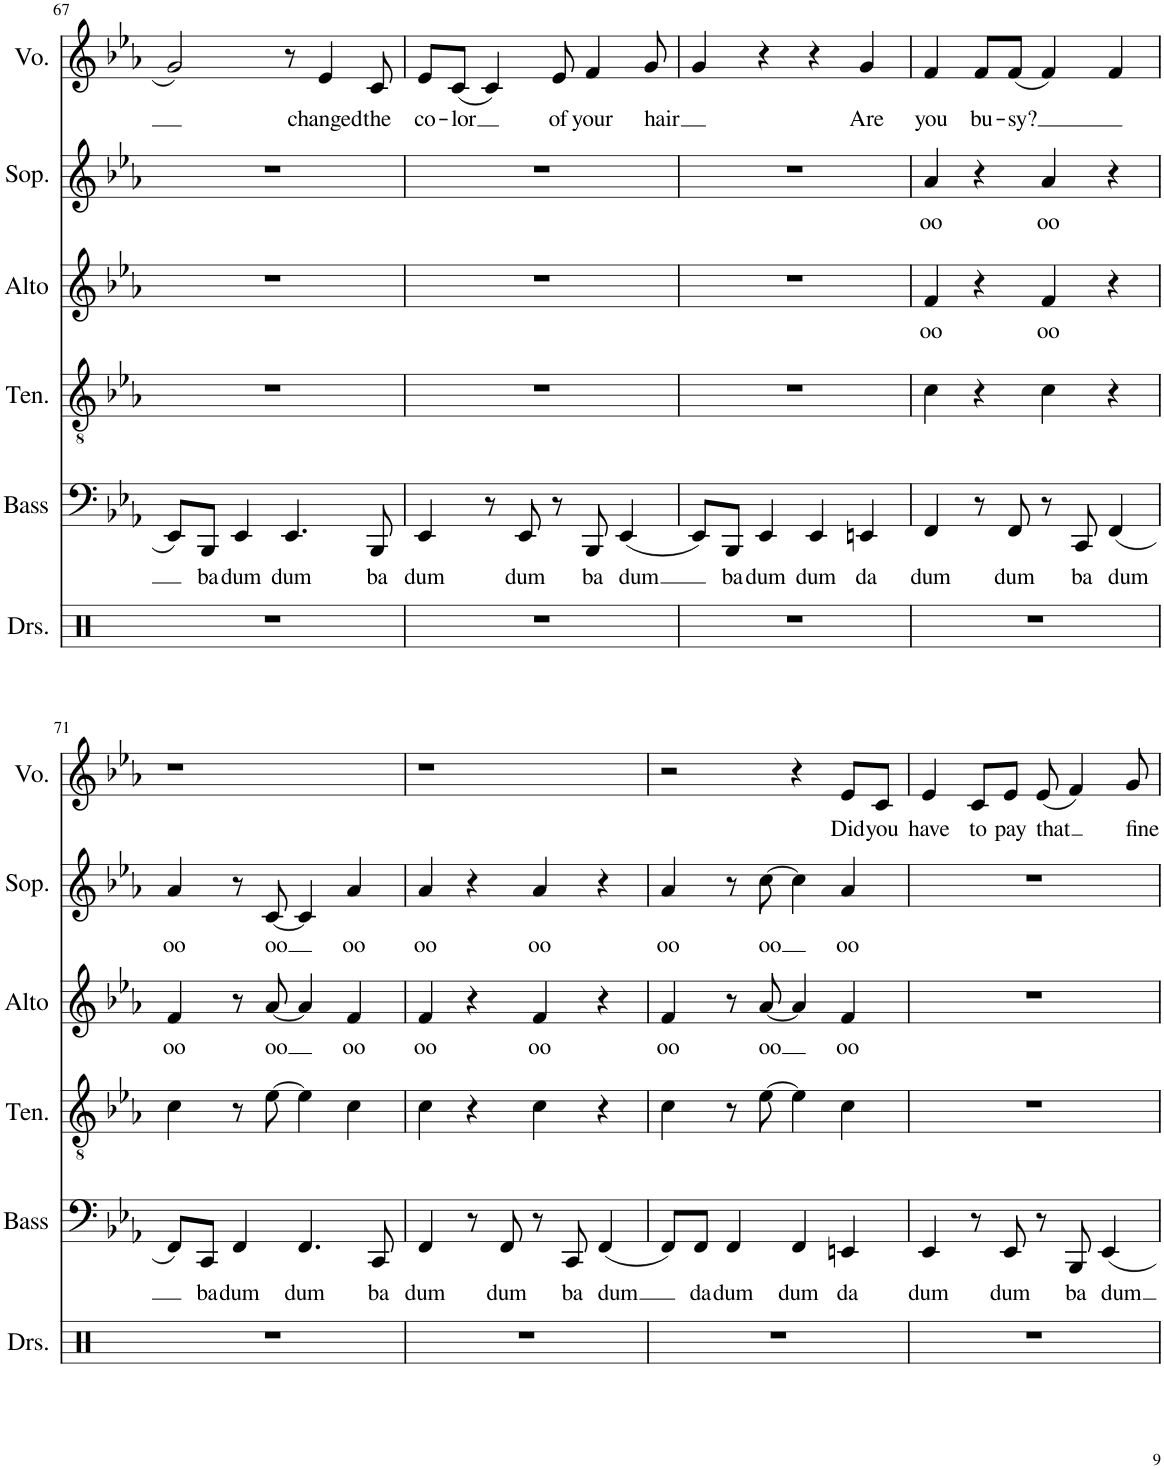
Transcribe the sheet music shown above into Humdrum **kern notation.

**kern	**kern	**text	**kern	**kern	**text	**kern	**text	**kern	**text
*part6	*part5	*part5	*part4	*part3	*part3	*part2	*part2	*part1	*part1
*staff6	*staff5	*staff5	*staff4	*staff3	*staff3	*staff2	*staff2	*staff1	*staff1
*I"Drumset	*I"Bass	*	*I"Tenor	*I"Alto	*	*I"Soprano	*	*I"Voice	*
*I'Drs.	*I'Bass	*	*I'Ten.	*I'Alto	*	*I'Sop.	*	*I'Vo.	*
!!LO:PB:g=z
*clefX	*clefF4	*	*clefGv2	*clefG2	*	*clefG2	*	*clefG2	*
*k[b-e-a-]	*k[b-e-a-]	*	*k[b-e-a-]	*k[b-e-a-]	*	*k[b-e-a-]	*	*k[b-e-a-]	*
*M2/2	*M2/2	*	*M2/2	*M2/2	*	*M2/2	*	*M2/2	*
*met(c|)	*met(c|)	*	*met(c|)	*met(c|)	*	*met(c|)	*	*met(c|)	*
=67	=67	=67	=67	=67	=67	=67	=67	=67	=67
1r	8EE-/L	.	1r	1r	.	1r	.	2g/	.
!	!	!LO:LY:b	!	!	!	!	!	!	!
.	8BBB-/J	ba	.	.	.	.	.	.	.
!	!	!LO:LY:b	!	!	!	!	!	!	!
.	4EE-/	dum	.	.	.	.	.	.	.
!	!	!LO:LY:b	!	!	!	!	!	!	!
.	4.EE-/	dum	.	.	.	.	.	8r	.
!	!	!	!	!	!	!	!	!	!LO:LY:b
.	.	.	.	.	.	.	.	4e-/	changed
!	!	!LO:LY:b	!	!	!	!	!	!	!LO:LY:b
.	8BBB-/	ba	.	.	.	.	.	8c/	the
=68	=68	=68	=68	=68	=68	=68	=68	=68	=68
!	!	!LO:LY:b	!	!	!	!	!	!	!LO:LY:b
1r	4EE-/	dum	1r	1r	.	1r	.	8e-/L	co-
!	!	!	!	!	!	!	!	!	!LO:LY:b
.	.	.	.	.	.	.	.	(8c/J	-lor
.	8r	.	.	.	.	.	.	4c/)	.
!	!	!LO:LY:b	!	!	!	!	!	!	!
.	8EE-/	dum	.	.	.	.	.	.	.
!	!	!	!	!	!	!	!	!	!LO:LY:b
.	8r	.	.	.	.	.	.	8e-/	of
!	!	!LO:LY:b	!	!	!	!	!	!	!LO:LY:b
.	8BBB-/	ba	.	.	.	.	.	4f/	your
!	!	!LO:LY:b	!	!	!	!	!	!	!
.	(4EE-/	dum	.	.	.	.	.	.	.
!	!	!	!	!	!	!	!	!	!LO:LY:b
.	.	.	.	.	.	.	.	8g/	hair
=69	=69	=69	=69	=69	=69	=69	=69	=69	=69
1r	8EE-/L)	.	1r	1r	.	1r	.	4g/	.
!	!	!LO:LY:b	!	!	!	!	!	!	!
.	8BBB-/J	ba	.	.	.	.	.	.	.
!	!	!LO:LY:b	!	!	!	!	!	!	!
.	4EE-/	dum	.	.	.	.	.	4r	.
!	!	!LO:LY:b	!	!	!	!	!	!	!
.	4EE-/	dum	.	.	.	.	.	4r	.
!	!	!LO:LY:b	!	!	!	!	!	!	!LO:LY:b
.	4EEn/	da	.	.	.	.	.	4g/	Are
=70	=70	=70	=70	=70	=70	=70	=70	=70	=70
!	!	!LO:LY:b	!	!	!LO:LY:b	!	!LO:LY:b	!	!LO:LY:b
1r	4FF/	dum	4c\	4f/	oo	4a-/	oo	4f/	you
!	!	!	!	!	!	!	!	!	!LO:LY:b
.	8r	.	4r	4r	.	4r	.	8f/L	bu-
!	!	!LO:LY:b	!	!	!	!	!	!	!LO:LY:b
.	8FF/	dum	.	.	.	.	.	(8f/J	-sy?
!	!	!	!	!	!LO:LY:b	!	!LO:LY:b	!	!
.	8r	.	4c\	4f/	oo	4a-/	oo	4f/)	.
!	!	!LO:LY:b	!	!	!	!	!	!	!
.	8CC/	ba	.	.	.	.	.	.	.
!	!	!LO:LY:b	!	!	!	!	!	!	!
.	(4FF/	dum	4r	4r	.	4r	.	4f/	.
!!LO:LB:g=z
=71	=71	=71	=71	=71	=71	=71	=71	=71	=71
!	!	!	!	!	!LO:LY:b	!	!LO:LY:b	!	!
1r	8FF/L)	.	4c\	4f/	oo	4a-/	oo	1r	.
!	!	!LO:LY:b	!	!	!	!	!	!	!
.	8CC/J	ba	.	.	.	.	.	.	.
!	!	!LO:LY:b	!	!	!	!	!	!	!
.	4FF/	dum	8r	8r	.	8r	.	.	.
!	!	!	!	!	!LO:LY:b	!	!LO:LY:b	!	!
.	.	.	[8e-\	[8a-/	oo	[8c/	oo	.	.
!	!	!LO:LY:b	!	!	!	!	!	!	!
.	4.FF/	dum	4e-\]	4a-/]	.	4c/]	.	.	.
!	!	!	!	!	!LO:LY:b	!	!LO:LY:b	!	!
.	.	.	4c\	4f/	oo	4a-/	oo	.	.
!	!	!LO:LY:b	!	!	!	!	!	!	!
.	8CC/	ba	.	.	.	.	.	.	.
=72	=72	=72	=72	=72	=72	=72	=72	=72	=72
!	!	!LO:LY:b	!	!	!LO:LY:b	!	!LO:LY:b	!	!
1r	4FF/	dum	4c\	4f/	oo	4a-/	oo	1r	.
.	8r	.	4r	4r	.	4r	.	.	.
!	!	!LO:LY:b	!	!	!	!	!	!	!
.	8FF/	dum	.	.	.	.	.	.	.
!	!	!	!	!	!LO:LY:b	!	!LO:LY:b	!	!
.	8r	.	4c\	4f/	oo	4a-/	oo	.	.
!	!	!LO:LY:b	!	!	!	!	!	!	!
.	8CC/	ba	.	.	.	.	.	.	.
!	!	!LO:LY:b	!	!	!	!	!	!	!
.	(4FF/	dum	4r	4r	.	4r	.	.	.
=73	=73	=73	=73	=73	=73	=73	=73	=73	=73
!	!	!	!	!	!LO:LY:b	!	!LO:LY:b	!	!
1r	8FF/L)	.	4c\	4f/	oo	4a-/	oo	2r	.
!	!	!LO:LY:b	!	!	!	!	!	!	!
.	8FF/J	da	.	.	.	.	.	.	.
!	!	!LO:LY:b	!	!	!	!	!	!	!
.	4FF/	dum	8r	8r	.	8r	.	.	.
!	!	!	!	!	!LO:LY:b	!	!LO:LY:b	!	!
.	.	.	[8e-\	[8a-/	oo	[8cc\	oo	.	.
!	!	!LO:LY:b	!	!	!	!	!	!	!
.	4FF/	dum	4e-\]	4a-/]	.	4cc\]	.	4r	.
!	!	!LO:LY:b	!	!	!LO:LY:b	!	!LO:LY:b	!	!LO:LY:b
.	4EEn/	da	4c\	4f/	oo	4a-/	oo	8e-/L	Did
!	!	!	!	!	!	!	!	!	!LO:LY:b
.	.	.	.	.	.	.	.	8c/J	you
=74	=74	=74	=74	=74	=74	=74	=74	=74	=74
!	!	!LO:LY:b	!	!	!	!	!	!	!LO:LY:b
1r	4EE-/	dum	1r	1r	.	1r	.	4e-/	have
!	!	!	!	!	!	!	!	!	!LO:LY:b
.	8r	.	.	.	.	.	.	8c/L	to
!	!	!LO:LY:b	!	!	!	!	!	!	!LO:LY:b
.	8EE-/	dum	.	.	.	.	.	8e-/J	pay
!	!	!	!	!	!	!	!	!	!LO:LY:b
.	8r	.	.	.	.	.	.	(8e-/	that
!	!	!LO:LY:b	!	!	!	!	!	!	!
.	8BBB-/	ba	.	.	.	.	.	4f/)	.
!	!	!LO:LY:b	!	!	!	!	!	!	!
.	4EE-/	dum	.	.	.	.	.	.	.
!	!	!	!	!	!	!	!	!	!LO:LY:b
.	.	.	.	.	.	.	.	8g/	fine
=	=	=	=	=	=	=	=	=	=
*-	*-	*-	*-	*-	*-	*-	*-	*-	*-
